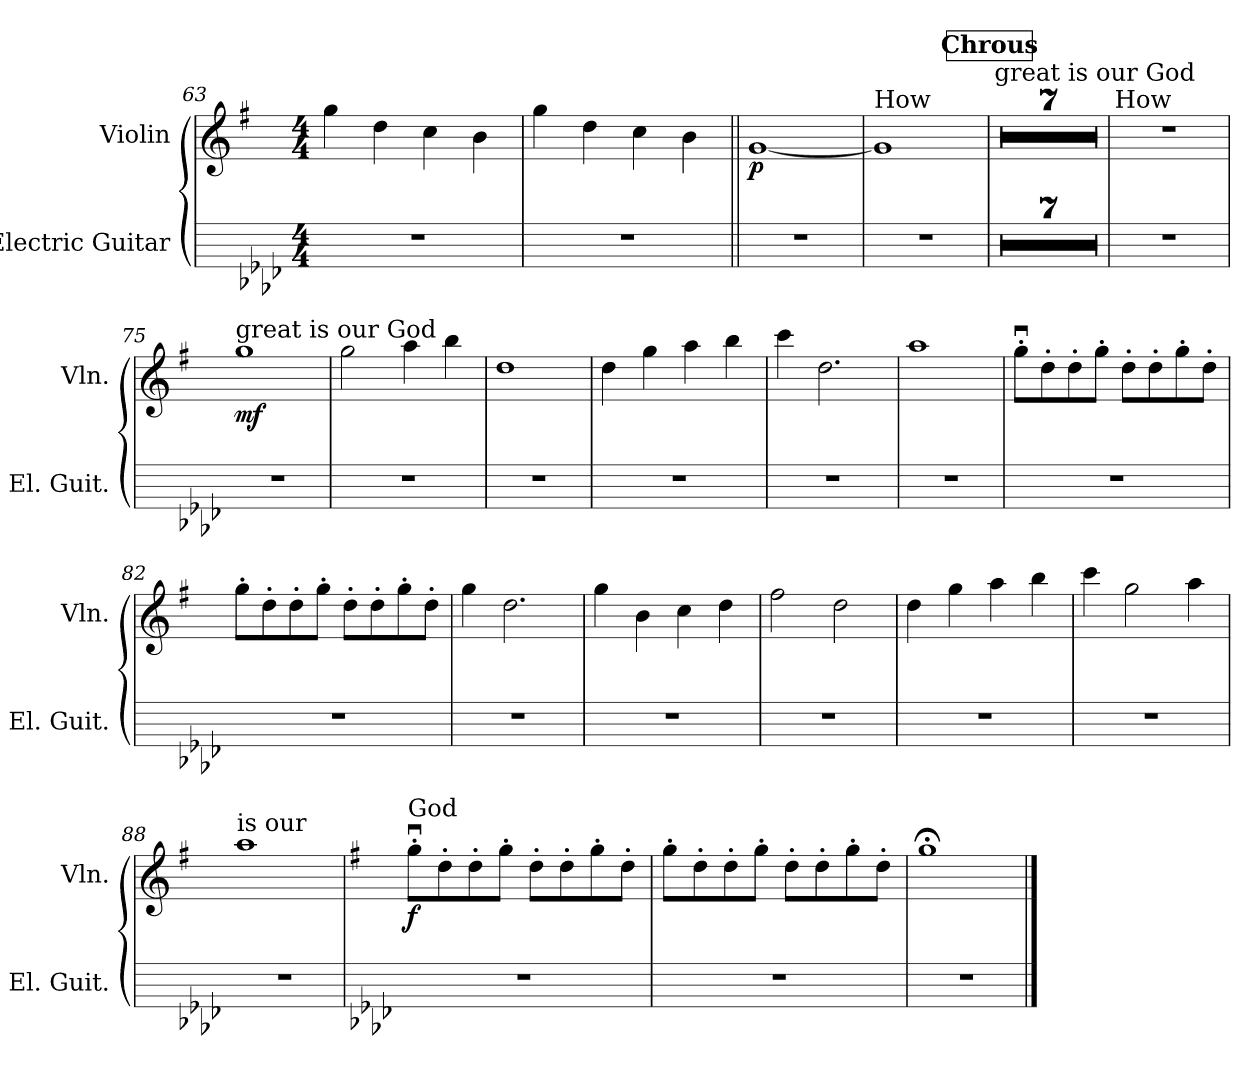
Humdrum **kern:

**kern	**kern	**dynam
*part2	*part1	*part1
*staff2	*staff1	*staff1
*I"Electric Guitar	*I"Violin	*
*I'El. Guit.	*I'Vln.	*
*	*clefG2	*
*k[b-e-a-d-]	*k[f#]	*
*M4/4	*M4/4	*
=63	=63	=63
1r	4gg\	.
.	4dd\	.
.	4cc\	.
.	4b\	.
=64	=64	=64
1r	4gg\	.
.	4dd\	.
.	4cc\	.
.	4b\	.
=65||	=65||	=65||
!	!	!LO:DY:b
1r	[1g	p
=66	=66	=66
!	!LO:TX:a:t=How	!
1r	1g]	.
!!LO:REH:place=s1:a:B:fs=14:t=Chrous
=67	=67	=67
!	!LO:TX:a:t=great is our God	!
1r	1r	.
=68	=68	=68
1r	1r	.
=69	=69	=69
1r	1r	.
=70	=70	=70
1r	1r	.
=71	=71	=71
1r	1r	.
=72	=72	=72
1r	1r	.
!!LO:PB:g=z
=73	=73	=73
1r	1r	.
=74	=74	=74
!	!LO:TX:a:t=How	!
1r	1r	.
=75	=75	=75
!	!LO:TX:a:t=great is our God	!
!	!	!LO:DY:b
1r	1gg	mf
=76	=76	=76
1r	2gg\	.
.	4aa\	.
.	4bb\	.
=77	=77	=77
1r	1dd	.
=78	=78	=78
1r	4dd\	.
.	4gg\	.
.	4aa\	.
.	4bb\	.
=79	=79	=79
1r	4ccc\	.
.	2.dd\	.
=80	=80	=80
1r	1aa	.
=81	=81	=81
1r	8ggu'\L	.
.	8dd'\	.
.	8dd'\	.
.	8gg'\J	.
.	8dd'\L	.
.	8dd'\	.
.	8gg'\	.
.	8dd'\J	.
!!LO:LB:g=z
=82	=82	=82
1r	8gg'\L	.
.	8dd'\	.
.	8dd'\	.
.	8gg'\J	.
.	8dd'\L	.
.	8dd'\	.
.	8gg'\	.
.	8dd'\J	.
=83	=83	=83
1r	4gg\	.
.	2.dd\	.
=84	=84	=84
1r	4gg\	.
.	4b\	.
.	4cc\	.
.	4dd\	.
=85	=85	=85
1r	2ff#\	.
.	2dd\	.
=86	=86	=86
1r	4dd\	.
.	4gg\	.
.	4aa\	.
.	4bb\	.
=87	=87	=87
1r	4ccc\	.
.	2gg\	.
.	4aa\	.
=88	=88	=88
!	!LO:TX:a:t=is our	!
1r	1aa	.
!!LO:LB:g=z
=89	=89	=89
*	*k[f#]	*
!	!LO:TX:a:t=God	!
!	!	!LO:DY:b
1r	8ggu'\L	f
.	8dd'\	.
.	8dd'\	.
.	8gg'\J	.
.	8dd'\L	.
.	8dd'\	.
.	8gg'\	.
.	8dd'\J	.
=90	=90	=90
1r	8gg'\L	.
.	8dd'\	.
.	8dd'\	.
.	8gg'\J	.
.	8dd'\L	.
.	8dd'\	.
.	8gg'\	.
.	8dd'\J	.
=91	=91	=91
1r	1gg;<	.
==	==	==
*-	*-	*-
